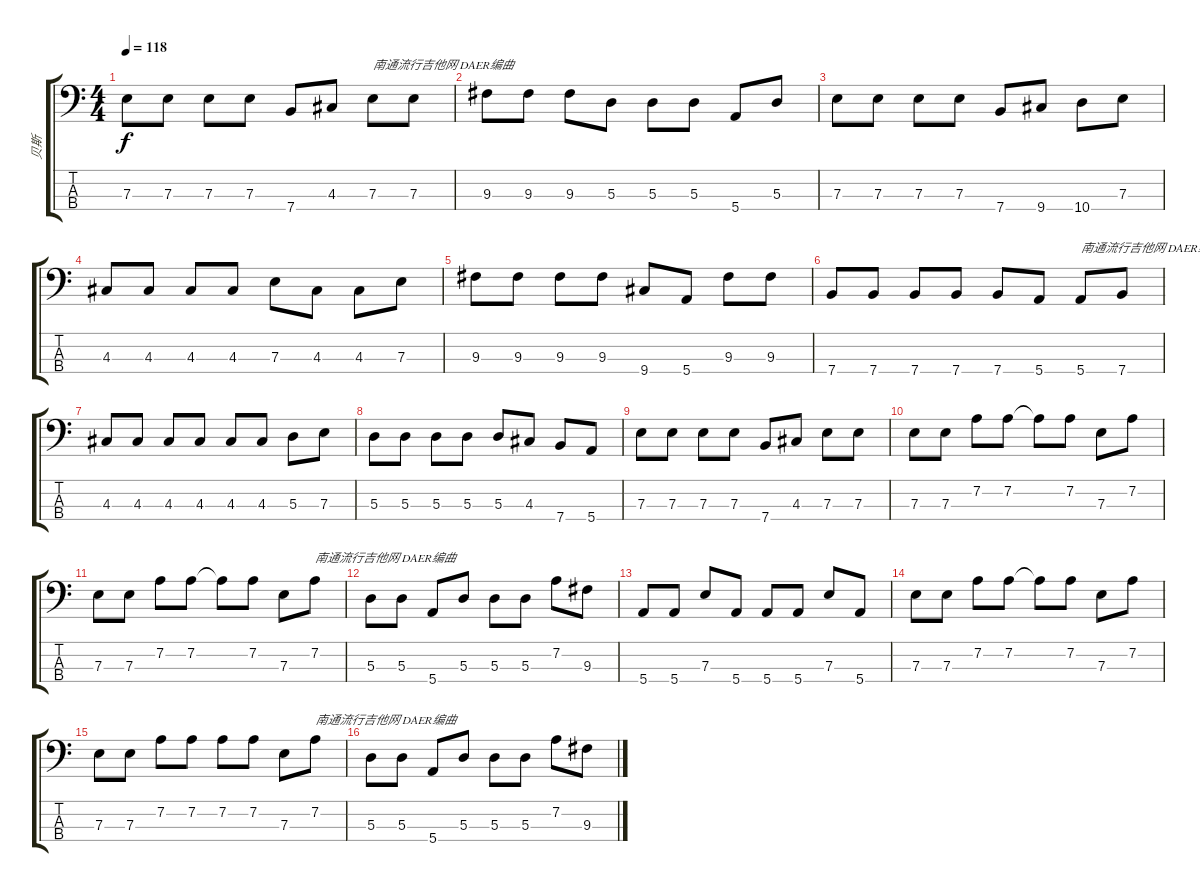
\track ("贝斯" "贝斯") {instrument fretlessbass}
\staff {score tabs}
\tuning (G2 D2 A1 E1) {hide}
\ts (4 4)
\tempo 118
\clef f4
\ks c
7.3.8{dy f} 7.3.8 7.3.8 7.3.8 7.4.8 4.3.8 7.3.8{txt "南通流行吉他网 DAER编曲"} 7.3.8 |
9.3.8 9.3.8 9.3.8 5.3.8 5.3.8 5.3.8 5.4.8 5.3.8 |
7.3.8 7.3.8 7.3.8 7.3.8 7.4.8 9.4.8 10.4.8 7.3.8 |
4.3.8 4.3.8 4.3.8 4.3.8 7.3.8 4.3.8 4.3.8 7.3.8 |
9.3.8 9.3.8 9.3.8 9.3.8 9.4.8 5.4.8 9.3.8 9.3.8 |
7.4.8 7.4.8 7.4.8 7.4.8 7.4.8 5.4.8 5.4.8{txt "南通流行吉他网 DAER编曲"} 7.4.8 |
4.3.8 4.3.8 4.3.8 4.3.8 4.3.8 4.3.8 5.3.8 7.3.8 |
5.3.8 5.3.8 5.3.8 5.3.8 5.3.8 4.3.8 7.4.8 5.4.8 |
7.3.8 7.3.8 7.3.8 7.3.8 7.4.8 4.3.8 7.3.8 7.3.8 |
7.3.8 7.3.8 7.2.8 7.2.8 7.2{t}.8 7.2.8 7.3.8 7.2.8 |
7.3.8 7.3.8 7.2.8 7.2.8 7.2{t}.8 7.2.8 7.3.8 7.2.8{txt "南通流行吉他网 DAER编曲"} |
5.3.8 5.3.8 5.4.8 5.3.8 5.3.8 5.3.8 7.2.8 9.3.8 |
5.4.8 5.4.8 7.3.8 5.4.8 5.4.8 5.4.8 7.3.8 5.4.8 |
7.3.8 7.3.8 7.2.8 7.2.8 7.2{t}.8 7.2.8 7.3.8 7.2.8 |
7.3.8 7.3.8 7.2.8 7.2.8 7.2.8 7.2.8 7.3.8 7.2.8{txt "南通流行吉他网 DAER编曲"} |
5.3.8 5.3.8 5.4.8 5.3.8 5.3.8 5.3.8 7.2.8 9.3.8
